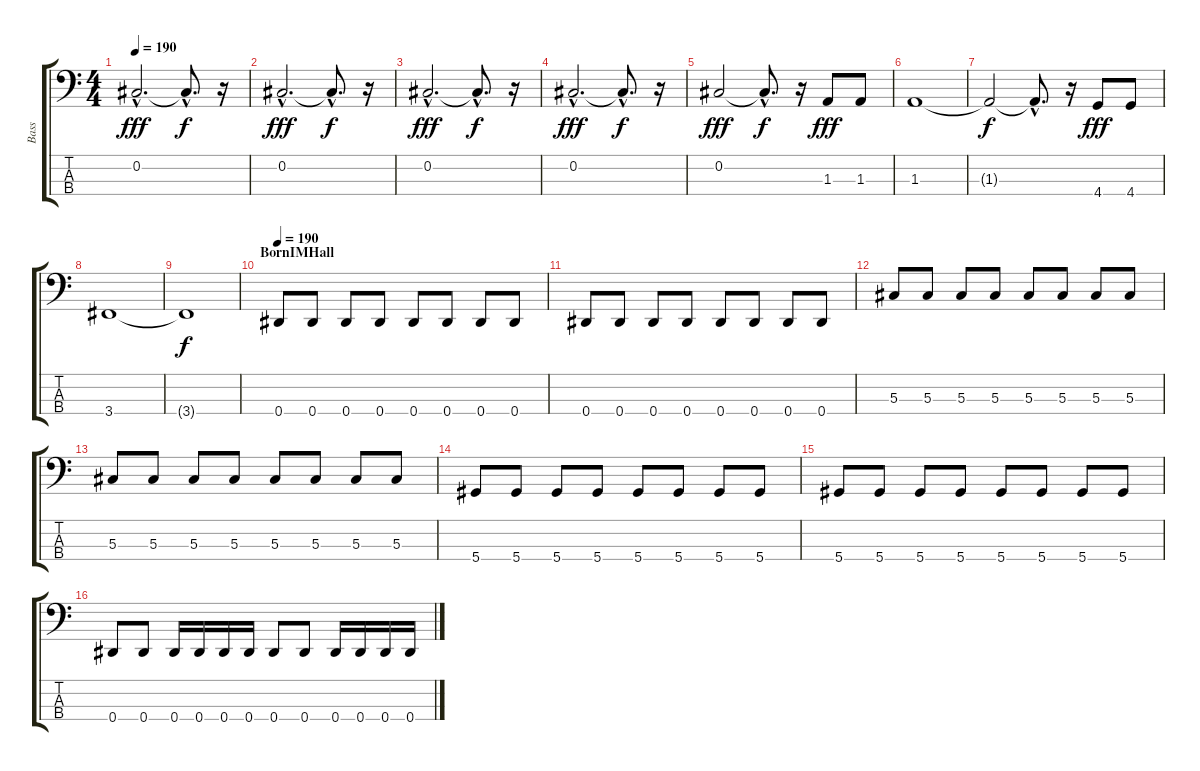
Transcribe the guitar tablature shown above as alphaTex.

\track ("Bass" "Bass") {instrument electricbasspick}
\staff {score tabs}
\tuning (Gb2 Db2 Ab1 Eb1) {hide}
\ts (4 4)
\tempo 190
\clef f4
\ks c
0.2{hac}.2{d dy fff} 0.2{hac t}.8{d dy f} r.16 |
0.2{hac}.2{d dy fff} 0.2{hac t}.8{d dy f} r.16 |
0.2{hac}.2{d dy fff} 0.2{hac t}.8{d dy f} r.16 |
0.2{hac}.2{d dy fff} 0.2{hac t}.8{d dy f} r.16 |
0.2.2{dy fff} 0.2{hac t}.8{d dy f} r.16 1.3.8{dy fff} 1.3.8 |
1.3.1 |
1.3{t}.2{dy f} 1.3{hac t}.8{d} r.16 4.4.8{dy fff} 4.4.8 |
3.4.1 |
3.4{t}.1{dy f} |
\section ("" "BornIMHall")
\tempo 190
0.4.8 0.4.8 0.4.8 0.4.8 0.4.8 0.4.8 0.4.8 0.4.8 |
0.4.8 0.4.8 0.4.8 0.4.8 0.4.8 0.4.8 0.4.8 0.4.8 |
5.3.8 5.3.8 5.3.8 5.3.8 5.3.8 5.3.8 5.3.8 5.3.8 |
5.3.8 5.3.8 5.3.8 5.3.8 5.3.8 5.3.8 5.3.8 5.3.8 |
5.4.8 5.4.8 5.4.8 5.4.8 5.4.8 5.4.8 5.4.8 5.4.8 |
5.4.8 5.4.8 5.4.8 5.4.8 5.4.8 5.4.8 5.4.8 5.4.8 |
0.4.8 0.4.8 0.4.16 0.4.16 0.4.16 0.4.16 0.4.8 0.4.8 0.4.16 0.4.16 0.4.16 0.4.16
